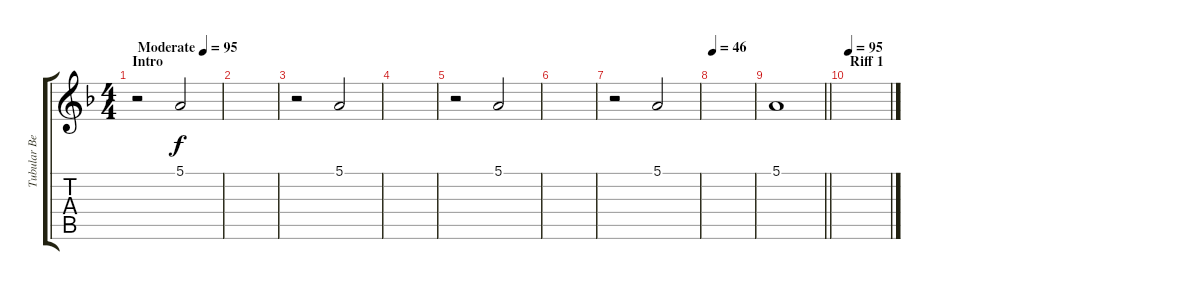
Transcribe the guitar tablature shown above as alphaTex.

\track ("Tubular Bells FX" "Tubular Be") {instrument tubularbells}
\staff {score tabs}
\tuning (E4 B3 G3 D3 A2 D2) {hide}
\ts (4 4)
\section ("" "Intro")
\tempo (95 "Moderate")
\clef g2
\ks dminor
r.2{dy f instrument tubularbells} 5.1.2 |
|
r.2 5.1.2 |
|
r.2 5.1.2 |
|
r.2 5.1.2 |
\tempo 46
|
\barLineRight lightlight
5.1.1 |
\section ("" "Riff 1")
\tempo 95
